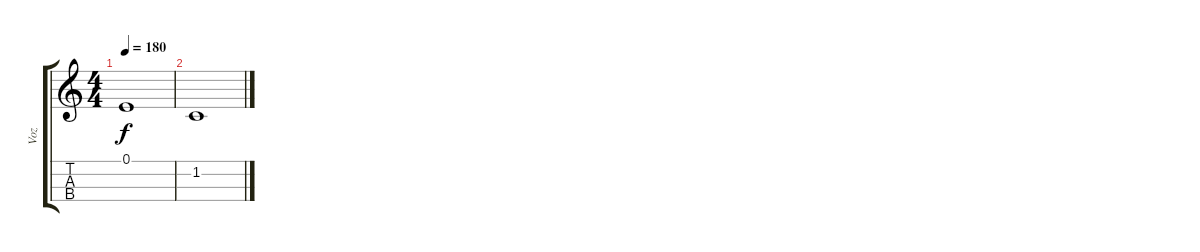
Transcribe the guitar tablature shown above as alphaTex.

\track ("Voz" "Voz") {instrument whistle}
\staff {score tabs}
\tuning (E4 B3 G3 D3) {hide}
\ts (4 4)
\tempo 180
\clef g2
\ks c
0.1.1{dy f} |
1.2.1
